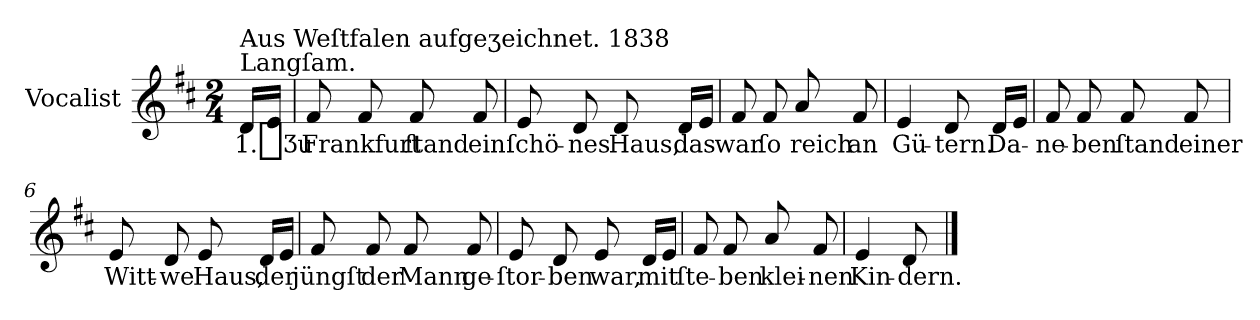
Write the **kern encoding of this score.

**kern	**text
*part1	*part1
*staff1	*staff1
*I"Vocalist	*
*k[f#c#]	*
*D:	*
*M2/4	*
=	=
!LO:TX:a:t=Langſam.	!
!LO:TX:a:t=Aus Weſtfalen aufgeʒeichnet. 1838	!
16dLL	1._Ʒu
16eJJ	.
=1	=1
8f#	Frankfurt
8f#	.
8f#	ſtand
8f#	ein
=2	=2
8e	ſchö-
8d	-nes
8d	Haus,
16dLL	das
16eJJ	.
=3	=3
8f#	war
8f#	ſo
8a	reich
8f#	an
=4	=4
4e	Gü-
8d	-tern.
16dLL	Da-
16eJJ	.
=5	=5
8f#	-ne-
8f#	-ben
8f#	ſtand
8f#	einer
=6	=6
8e	Witt-
8d	-we
8e	Haus,
16dLL	der
16eJJ	.
=7	=7
8f#	jüngſt
8f#	der
8f#	Mann
8f#	ge-
=8	=8
8e	-ſtor-
8d	-ben
8e	war,
16dLL	mit
16eJJ	.
=9	=9
8f#	ſte-
8f#	-ben
8a	klei-
8f#	-nen
=10	=10
4e	Kin-
8d	-dern.
==	==
*-	*-
